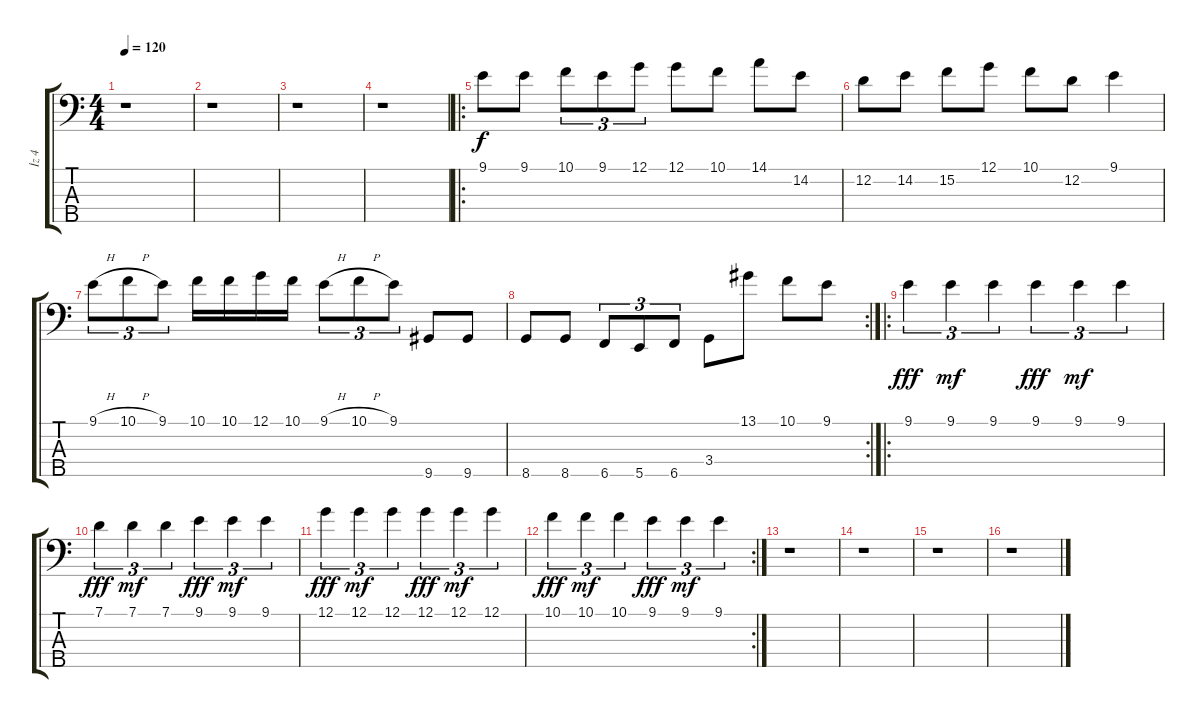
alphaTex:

\track ("İz 4" "İz 4") {instrument electricbassfinger}
\staff {score tabs}
\tuning (G2 D2 A1 E1 B0) {hide}
\ts (4 4)
\tempo 120
\clef f4
\ks c
r.1{dy f} |
r.1 |
r.1 |
r.1 |
\ro
9.1.8{volume 16} 9.1.8 10.1.8{tu (3 2)} 9.1.8{tu (3 2)} 12.1.8{tu (3 2)} 12.1.8 10.1.8 14.1.8 14.2.8 |
12.2.8 14.2.8 15.2.8 12.1.8 10.1.8 12.2.8 9.1.4 |
9.1{h}.8{tu (3 2)} 10.1{h}.8{tu (3 2)} 9.1.8{tu (3 2)} 10.1.16 10.1.16 12.1.16 10.1.16 9.1{h}.8{tu (3 2)} 10.1{h}.8{tu (3 2)} 9.1.8{tu (3 2)} 9.5.8 9.5.8 |
\rc 2
8.5.8 8.5.8 6.5.8{tu (3 2)} 5.5.8{tu (3 2)} 6.5.8{tu (3 2)} 3.4.8 13.1.8 10.1.8 9.1.8 |
\ro
9.1.4{tu (3 2) dy fff volume 13} 9.1.4{tu (3 2) dy mf} 9.1.4{tu (3 2)} 9.1.4{tu (3 2) dy fff} 9.1.4{tu (3 2) dy mf} 9.1.4{tu (3 2)} |
7.1.4{tu (3 2) dy fff} 7.1.4{tu (3 2) dy mf} 7.1.4{tu (3 2)} 9.1.4{tu (3 2) dy fff} 9.1.4{tu (3 2) dy mf} 9.1.4{tu (3 2)} |
12.1.4{tu (3 2) dy fff} 12.1.4{tu (3 2) dy mf} 12.1.4{tu (3 2)} 12.1.4{tu (3 2) dy fff} 12.1.4{tu (3 2) dy mf} 12.1.4{tu (3 2)} |
\rc 2
10.1.4{tu (3 2) dy fff} 10.1.4{tu (3 2) dy mf} 10.1.4{tu (3 2)} 9.1.4{tu (3 2) dy fff} 9.1.4{tu (3 2) dy mf} 9.1.4{tu (3 2)} |
r.1 |
r.1 |
r.1 |
r.1
